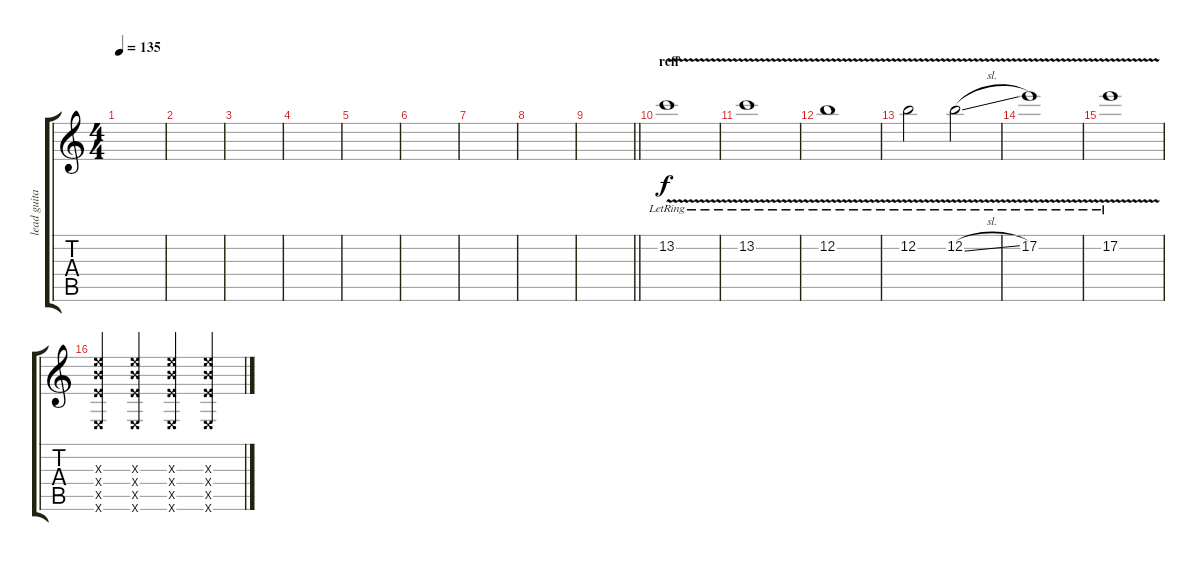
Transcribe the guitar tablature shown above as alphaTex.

\track ("lead guitar (lukman)" "lead guita") {instrument distortionguitar}
\staff {score tabs}
\tuning (E4 B3 G3 D3 A2 E2) {hide}
\ts (4 4)
\tempo 135
\clef g2
\ks c
|
|
|
|
|
|
|
|
\barLineRight lightlight
|
\section ("" "reff")
13.2{v lr}.1 |
13.2{v lr}.1 |
12.2{v lr}.1 |
12.2{v lr}.2 12.2{v sl lr}.2 |
17.2{v lr}.1 |
17.2{v lr}.1 |
(9.3{x} 9.4{x} 7.5{x} 0.6{x}).4 (9.3{x} 9.4{x} 7.5{x} 0.6{x}).4 (9.3{x} 9.4{x} 7.5{x} 0.6{x}).4 (9.3{x} 9.4{x} 7.5{x} 0.6{x}).4
